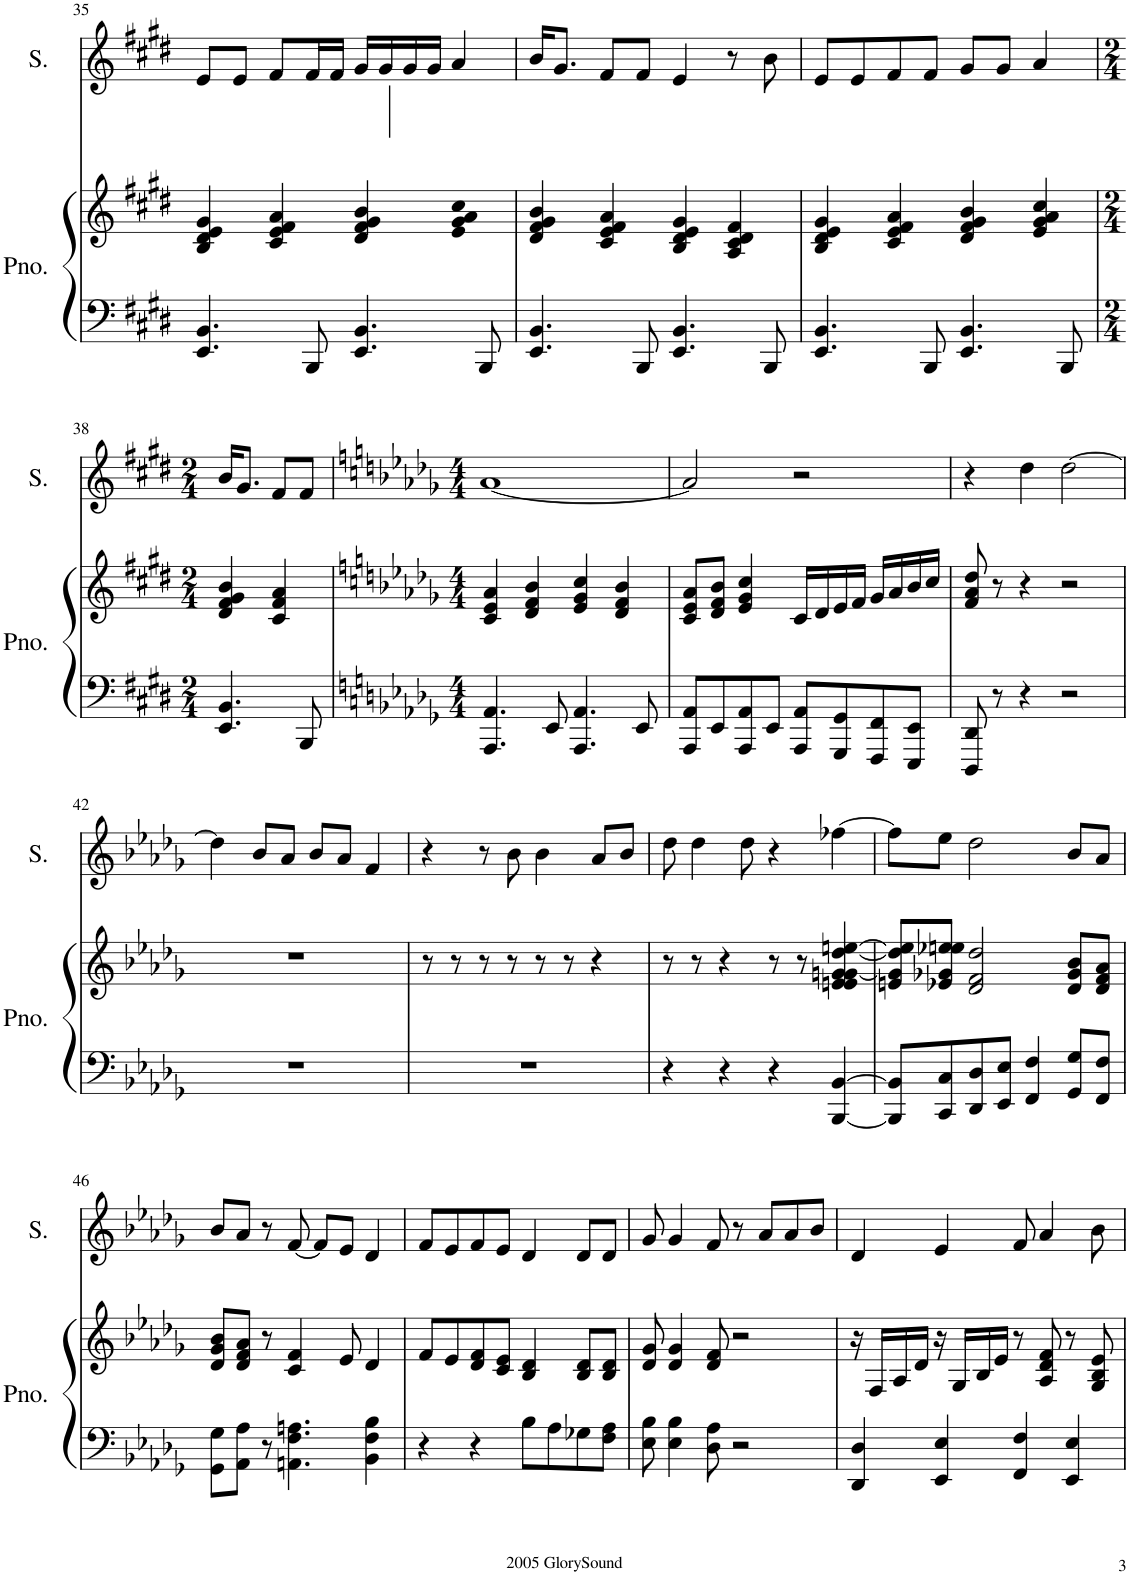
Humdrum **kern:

**kern	**kern	**kern
*part2	*part2	*part1
*staff3	*staff2	*staff1
*I"Piano	*	*I"Soprano
*I'Pno.	*	*I'S.
!!LO:PB:g=z
*clefF4	*clefG2	*clefG2
*k[f#c#g#d#]	*k[f#c#g#d#]	*k[f#c#g#d#]
*M4/4	*M4/4	*M4/4
=35	=35	=35
4.EE/ 4.BB/	4B/ 4d#/ 4e/ 4g#/	8e/L
.	.	8e/J
.	4c#/ 4e/ 4f#/ 4a/	8f#/L
8BBB/	.	16f#/L
.	.	16f#/JJ
4.EE/ 4.BB/	4d#/ 4f#/ 4g#/ 4b/	16g#/LL
.	.	16g#/
.	.	16g#/
.	.	16g#/JJ
.	4e/ 4g#/ 4a/ 4cc#/	4a/
8BBB/	.	.
=36	=36	=36
4.EE/ 4.BB/	4d#/ 4f#/ 4g#/ 4b/	16b/KL
.	.	8.g#/J
.	4c#/ 4e/ 4f#/ 4a/	8f#/L
8BBB/	.	8f#/J
4.EE/ 4.BB/	4B/ 4d#/ 4e/ 4g#/	4e/
.	4A/ 4c#/ 4d#/ 4f#/	8r
8BBB/	.	8b\
=37	=37	=37
4.EE/ 4.BB/	4B/ 4d#/ 4e/ 4g#/	8e/L
.	.	8e/
.	4c#/ 4e/ 4f#/ 4a/	8f#/
8BBB/	.	8f#/J
4.EE/ 4.BB/	4d#/ 4f#/ 4g#/ 4b/	8g#/L
.	.	8g#/J
.	4e/ 4g#/ 4a/ 4cc#/	4a/
8BBB/	.	.
!!LO:LB:g=z
=38	=38	=38
*M2/4	*M2/4	*M2/4
4.EE/ 4.BB/	4d#/ 4f#/ 4g#/ 4b/	16b/KL
.	.	8.g#/J
.	4c#/ 4f#/ 4a/	8f#/L
8BBB/	.	8f#/J
=39	=39	=39
*k[b-e-a-d-g-]	*k[b-e-a-d-g-]	*k[b-e-a-d-g-]
*M4/4	*M4/4	*M4/4
4.AAA-/ 4.AA-/	4c/ 4e-/ 4a-/	[1a-
.	4d-/ 4f/ 4b-/	.
8EE-/	.	.
4.AAA-/ 4.AA-/	4e-/ 4g-/ 4cc/	.
.	4d-/ 4f/ 4b-/	.
8EE-/	.	.
=40	=40	=40
8AAA-/ 8AA-/L	8c/ 8e-/ 8a-/L	2a-/]
8EE-/	8d-/ 8f/ 8b-/J	.
8AAA-/ 8AA-/	4e-/ 4g-/ 4cc/	.
8EE-/J	.	.
8AAA-/ 8AA-/L	16c/LL	2r
.	16d-/	.
8GGG-/ 8GG-/	16e-/	.
.	16f/JJ	.
8FFF/ 8FF/	16g-/LL	.
.	16a-/	.
8EEE-/ 8EE-/J	16b-/	.
.	16cc/JJ	.
=41	=41	=41
8DDD-/ 8DD-/	8f/ 8a-/ 8dd-/	4r
8r	8r	.
4r	4r	4dd-\
2r	2r	[2dd-\
!!LO:LB:g=z
=42	=42	=42
1r	1r	4dd-\]
.	.	8b-/L
.	.	8a-/J
.	.	8b-/L
.	.	8a-/J
.	.	4f/
=43	=43	=43
1r	8r	4r
.	8r	.
.	8r	8r
.	8r	8b-\
.	8r	4b-\
.	8r	.
.	4r	8a-/L
.	.	8b-/J
=44	=44	=44
4r	8r	8dd-\
.	8r	4dd-\
4r	4r	.
.	.	8dd-\
4r	8r	4r
.	8r	.
[4BBB-/ [4BB-/	4en/ 4e/ [4gn/ 4g/ [4dd-/ [4een/	[4ff-X\
=45	=45	=45
8BBB-/] 8BB-/]L	8en/ 8g/] 8dd-/] 8ee/]L	8ff-\L]
8CC/ 8C/	8e-X/ 8g-X/ 8ee-X/ 8een/J	8ee-\J
8DD-/ 8D-/	2d-/ 2f/ 2dd-/	2dd-\
8EE-/ 8E-/J	.	.
4FF/ 4F/	.	.
8GG-/ 8G-/L	8d-/ 8g-/ 8b-/L	8b-/L
8FF/ 8F/J	8d-/ 8f/ 8a-/J	8a-/J
!!LO:LB:g=z
=46	=46	=46
8GG-\ 8G-\L	8d-/ 8g-/ 8b-/L	8b-/L
8AA-\ 8A-\J	8d-/ 8f/ 8a-/J	8a-/J
8r	8r	8r
4.AAn\ 4.F\ 4.An\	4c/ 4f/	[8f/
.	.	8f/L]
.	8e-/	8e-/J
4BB-\ 4F\ 4B-\	4d-/	4d-/
=47	=47	=47
4r	8f/L	8f/L
.	8e-/	8e-/
4r	8d-/ 8f/	8f/
.	8c/ 8e-/J	8e-/J
8B-\L	4B-/ 4d-/	4d-/
8A-\	.	.
8G-X\	8B-/ 8d-/L	8d-/L
8F\ 8A-\J	8B-/ 8d-/J	8d-/J
=48	=48	=48
8E-\ 8B-\	8d-/ 8g-/	8g-/
4E-\ 4B-\	4d-/ 4g-/	4g-/
8D-\ 8A-\	8d-/ 8f/	8f/
2r	2r	8r
.	.	8a-/L
.	.	8a-/
.	.	8b-/J
=49	=49	=49
4DD-/ 4D-/	16r	4d-/
.	16F/LL	.
.	16A-/	.
.	16d-/JJ	.
4EE-/ 4E-/	16r	4e-/
.	16G-/LL	.
.	16B-/	.
.	16e-/JJ	.
4FF/ 4F/	8r	8f/
.	8A-/ 8d-/ 8f/	4a-/
4EE-/ 4E-/	8r	.
.	8G-/ 8B-/ 8e-/	8b-\
=	=	=
*-	*-	*-
